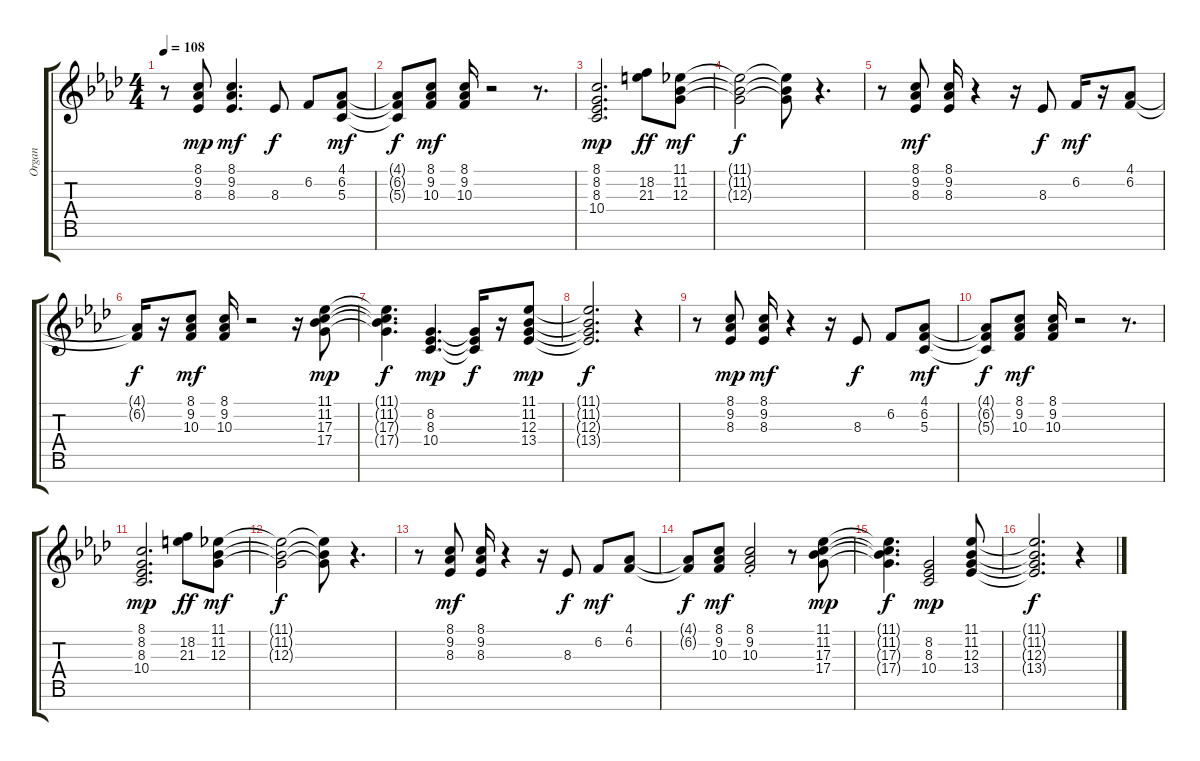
\track ("Organ" "Organ") {instrument percussiveorgan}
\staff {score tabs}
\tuning (E4 B3 G3 D3 A2 E2 B1) {hide}
\ts (4 4)
\tempo 108
\clef g2
\ks ab
r.8{dy ff} (8.1 9.2 8.3).8{dy mp} (8.1 9.2 8.3).4{d dy mf} 8.3.8{dy f} 6.2.8 (4.1 6.2 5.3).8{dy mf} |
(4.1{t} 6.2{t} 5.3{t}).8{dy f} (8.1 9.2 10.3).8{dy mf} (8.1 9.2 10.3).16 r.2 r.8{d} |
(8.1 8.2 8.3 10.4).2{d dy mp} (18.2 21.3).8{dy ff} (11.1 11.2 12.3).8{dy mf} |
(11.1{t} 11.2{t} 12.3{t}).2{dy f} (11.1{t} 11.2{t} 12.3{t}).8 r.4{d} |
r.8 (8.1 9.2 8.3).8{dy mf} (8.1 9.2 8.3).16 r.4 r.16 8.3.8{dy f} 6.2.16{dy mf} r.16 (4.1 6.2).8 |
(4.1{t} 6.2{t}).16{dy f} r.16 (8.1 9.2 10.3).8{dy mf} (8.1 9.2 10.3).16 r.2 r.16 (11.1 11.2 17.3 17.4).8{dy mp} |
(11.1{t} 11.2{t} 17.3{t} 17.4{t}).4{d dy f} (8.2 8.3 10.4).4{d dy mp} (8.2{t} 8.3{t} 10.4{t}).16{dy f} r.16 (11.1 11.2 12.3 13.4).8{dy mp} |
(11.1{t} 11.2{t} 12.3{t} 13.4{t}).2{d dy f} r.4 |
r.8 (8.1 9.2 8.3).8{dy mp} (8.1 9.2 8.3).16{dy mf} r.4 r.16 8.3.8{dy f} 6.2.8 (4.1 6.2 5.3).8{dy mf} |
(4.1{t} 6.2{t} 5.3{t}).8{dy f} (8.1 9.2 10.3).8{dy mf} (8.1 9.2 10.3).16 r.2 r.8{d} |
(8.1 8.2 8.3 10.4).2{d dy mp} (18.2 21.3).8{dy ff} (11.1 11.2 12.3).8{dy mf} |
(11.1{t} 11.2{t} 12.3{t}).2{dy f} (11.1{t} 11.2{t} 12.3{t}).8 r.4{d} |
r.8 (8.1 9.2 8.3).8{dy mf} (8.1 9.2 8.3).16 r.4 r.16 8.3.8{dy f} 6.2.8{dy mf} (4.1 6.2).8 |
(4.1{t} 6.2{t}).8{dy f} (8.1 9.2 10.3).8{dy mf} (8.1{st} 9.2{st} 10.3{st}).2 r.8 (11.1 11.2 17.3 17.4).8{dy mp} |
(11.1{t} 11.2{t} 17.3{t} 17.4{t}).4{d dy f} (8.2 8.3 10.4).2{dy mp} (11.1 11.2 12.3 13.4).8 |
(11.1{t} 11.2{t} 12.3{t} 13.4{t}).2{d dy f} r.4
